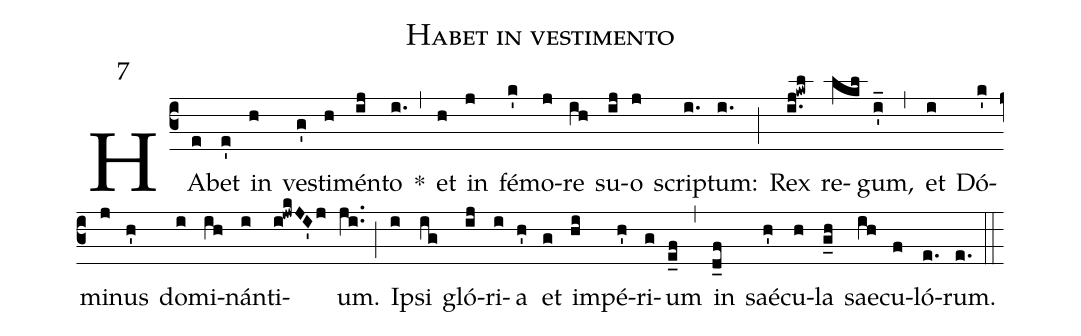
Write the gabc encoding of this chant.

name:Habet in vestimento;
mode:7;
annotation:7;
office-part:Antiphonae;
%%
(c3) HA(e)bet(e') in(h) ve(g')sti(h)mén(ij)to(i.) *(,) et(h) in(j) fé(k')mo(j)re(ih) su(ij)o(j) scri(i.)ptum:(i.) (;) Rex(i.j!kwl) re(lkl)gum,(i'_) (,) et(i) Dó(k')mi(j)nus(h') do(i)mi(ih)nán(i)ti(i!jwkJI'j)um.(ji..) (;) I(i)psi(ig) gló(ij)ri(i)a(h') et(g) im(hi)pé(h')ri(g)um(e_f) (,) in(d_f) saé(h')cu(h)la(g_h) sae(ih)cu(f)ló(e.)rum.(e.) (::)
